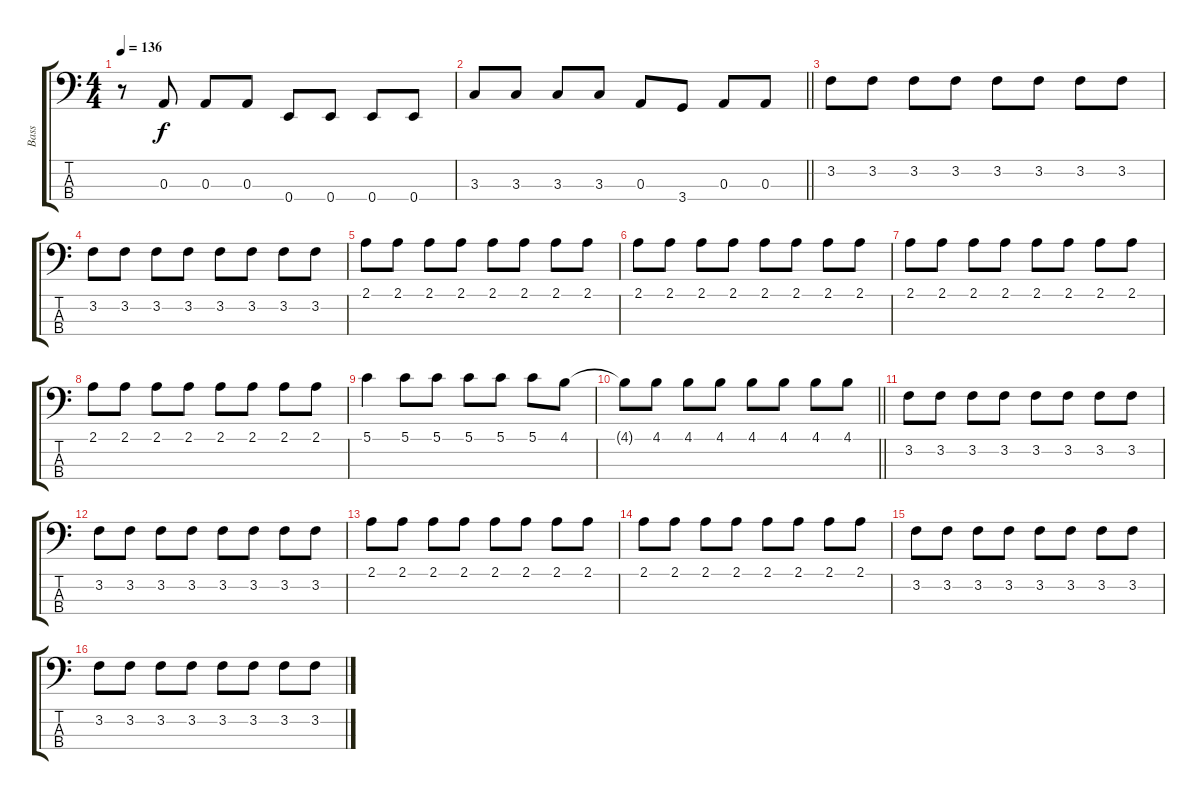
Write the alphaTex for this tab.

\track ("Bass" "Bass") {instrument electricbassfinger}
\staff {score tabs}
\tuning (G2 D2 A1 E1) {hide}
\ts (4 4)
\tempo 136
\clef f4
\ks c
r.8{dy f} 0.3.8 0.3.8 0.3.8 0.4.8 0.4.8 0.4.8 0.4.8 |
\barLineRight lightlight
3.3.8 3.3.8 3.3.8 3.3.8 0.3.8 3.4.8 0.3.8 0.3.8 |
\section ("" "")
3.2.8 3.2.8 3.2.8 3.2.8 3.2.8 3.2.8 3.2.8 3.2.8 |
3.2.8 3.2.8 3.2.8 3.2.8 3.2.8 3.2.8 3.2.8 3.2.8 |
2.1.8 2.1.8 2.1.8 2.1.8 2.1.8 2.1.8 2.1.8 2.1.8 |
2.1.8 2.1.8 2.1.8 2.1.8 2.1.8 2.1.8 2.1.8 2.1.8 |
2.1.8 2.1.8 2.1.8 2.1.8 2.1.8 2.1.8 2.1.8 2.1.8 |
2.1.8 2.1.8 2.1.8 2.1.8 2.1.8 2.1.8 2.1.8 2.1.8 |
5.1.4 5.1.8 5.1.8 5.1.8 5.1.8 5.1.8 4.1.8 |
\barLineRight lightlight
4.1{t}.8 4.1.8 4.1.8 4.1.8 4.1.8 4.1.8 4.1.8 4.1.8 |
\section ("" "")
3.2.8 3.2.8 3.2.8 3.2.8 3.2.8 3.2.8 3.2.8 3.2.8 |
3.2.8 3.2.8 3.2.8 3.2.8 3.2.8 3.2.8 3.2.8 3.2.8 |
2.1.8 2.1.8 2.1.8 2.1.8 2.1.8 2.1.8 2.1.8 2.1.8 |
2.1.8 2.1.8 2.1.8 2.1.8 2.1.8 2.1.8 2.1.8 2.1.8 |
3.2.8 3.2.8 3.2.8 3.2.8 3.2.8 3.2.8 3.2.8 3.2.8 |
3.2.8 3.2.8 3.2.8 3.2.8 3.2.8 3.2.8 3.2.8 3.2.8
